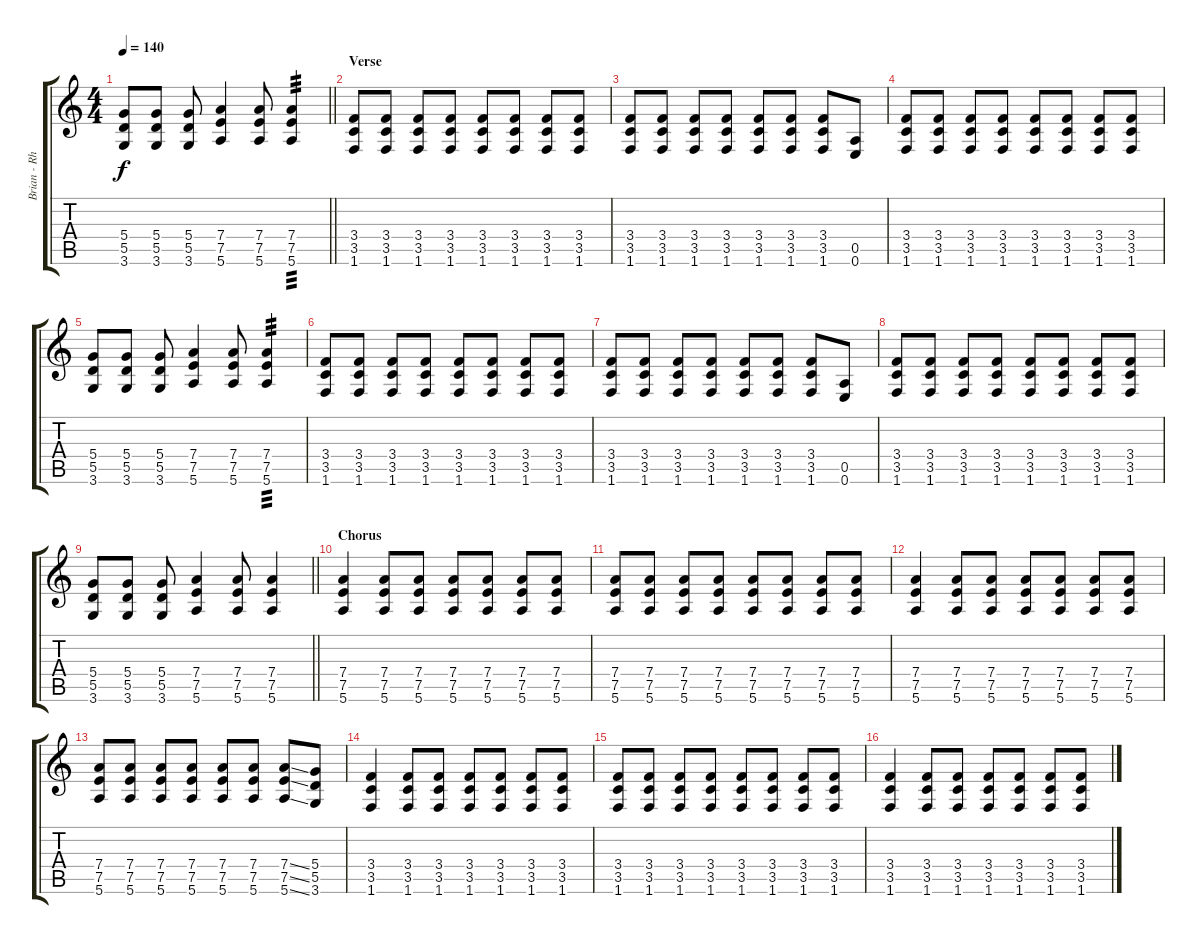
\track ("Brian - Rhythm Guitar" "Brian - Rh") {instrument electricguitarjazz}
\staff {score tabs}
\tuning (E4 B3 G3 D3 A2 E2) {hide}
\ts (4 4)
\tempo 140
\clef g2
\barLineRight lightlight
\ks c
(5.4 5.5 3.6).8{dy f} (5.4 5.5 3.6).8 (5.4 5.5 3.6).8 (7.4 7.5 5.6).4 (7.4 7.5 5.6).8 (7.4 7.5 5.6).4{tp 3} |
\section ("" "Verse")
(3.4 3.5 1.6).8 (3.4 3.5 1.6).8 (3.4 3.5 1.6).8 (3.4 3.5 1.6).8 (3.4 3.5 1.6).8 (3.4 3.5 1.6).8 (3.4 3.5 1.6).8 (3.4 3.5 1.6).8 |
(3.4 3.5 1.6).8 (3.4 3.5 1.6).8 (3.4 3.5 1.6).8 (3.4 3.5 1.6).8 (3.4 3.5 1.6).8 (3.4 3.5 1.6).8 (3.4 3.5 1.6).8 (0.5 0.6).8 |
(3.4 3.5 1.6).8 (3.4 3.5 1.6).8 (3.4 3.5 1.6).8 (3.4 3.5 1.6).8 (3.4 3.5 1.6).8 (3.4 3.5 1.6).8 (3.4 3.5 1.6).8 (3.4 3.5 1.6).8 |
(5.4 5.5 3.6).8 (5.4 5.5 3.6).8 (5.4 5.5 3.6).8 (7.4 7.5 5.6).4 (7.4 7.5 5.6).8 (7.4 7.5 5.6).4{tp 3} |
(3.4 3.5 1.6).8 (3.4 3.5 1.6).8 (3.4 3.5 1.6).8 (3.4 3.5 1.6).8 (3.4 3.5 1.6).8 (3.4 3.5 1.6).8 (3.4 3.5 1.6).8 (3.4 3.5 1.6).8 |
(3.4 3.5 1.6).8 (3.4 3.5 1.6).8 (3.4 3.5 1.6).8 (3.4 3.5 1.6).8 (3.4 3.5 1.6).8 (3.4 3.5 1.6).8 (3.4 3.5 1.6).8 (0.5 0.6).8 |
(3.4 3.5 1.6).8 (3.4 3.5 1.6).8 (3.4 3.5 1.6).8 (3.4 3.5 1.6).8 (3.4 3.5 1.6).8 (3.4 3.5 1.6).8 (3.4 3.5 1.6).8 (3.4 3.5 1.6).8 |
\barLineRight lightlight
(5.4 5.5 3.6).8 (5.4 5.5 3.6).8 (5.4 5.5 3.6).8 (7.4 7.5 5.6).4 (7.4 7.5 5.6).8 (7.4 7.5 5.6).4 |
\section ("" "Chorus")
(7.4 7.5 5.6).4{volume 10} (7.4 7.5 5.6).8 (7.4 7.5 5.6).8 (7.4 7.5 5.6).8 (7.4 7.5 5.6).8 (7.4 7.5 5.6).8 (7.4 7.5 5.6).8 |
(7.4 7.5 5.6).8 (7.4 7.5 5.6).8 (7.4 7.5 5.6).8 (7.4 7.5 5.6).8 (7.4 7.5 5.6).8 (7.4 7.5 5.6).8 (7.4 7.5 5.6).8 (7.4 7.5 5.6).8 |
(7.4 7.5 5.6).4 (7.4 7.5 5.6).8 (7.4 7.5 5.6).8 (7.4 7.5 5.6).8 (7.4 7.5 5.6).8 (7.4 7.5 5.6).8 (7.4 7.5 5.6).8 |
(7.4 7.5 5.6).8 (7.4 7.5 5.6).8 (7.4 7.5 5.6).8 (7.4 7.5 5.6).8 (7.4 7.5 5.6).8 (7.4 7.5 5.6).8 (7.4{ss} 7.5{ss} 5.6{ss}).8 (5.4 5.5 3.6).8 |
(3.4 3.5 1.6).4 (3.4 3.5 1.6).8 (3.4 3.5 1.6).8 (3.4 3.5 1.6).8 (3.4 3.5 1.6).8 (3.4 3.5 1.6).8 (3.4 3.5 1.6).8 |
(3.4 3.5 1.6).8 (3.4 3.5 1.6).8 (3.4 3.5 1.6).8 (3.4 3.5 1.6).8 (3.4 3.5 1.6).8 (3.4 3.5 1.6).8 (3.4 3.5 1.6).8 (3.4 3.5 1.6).8 |
(3.4 3.5 1.6).4 (3.4 3.5 1.6).8 (3.4 3.5 1.6).8 (3.4 3.5 1.6).8 (3.4 3.5 1.6).8 (3.4 3.5 1.6).8 (3.4 3.5 1.6).8
